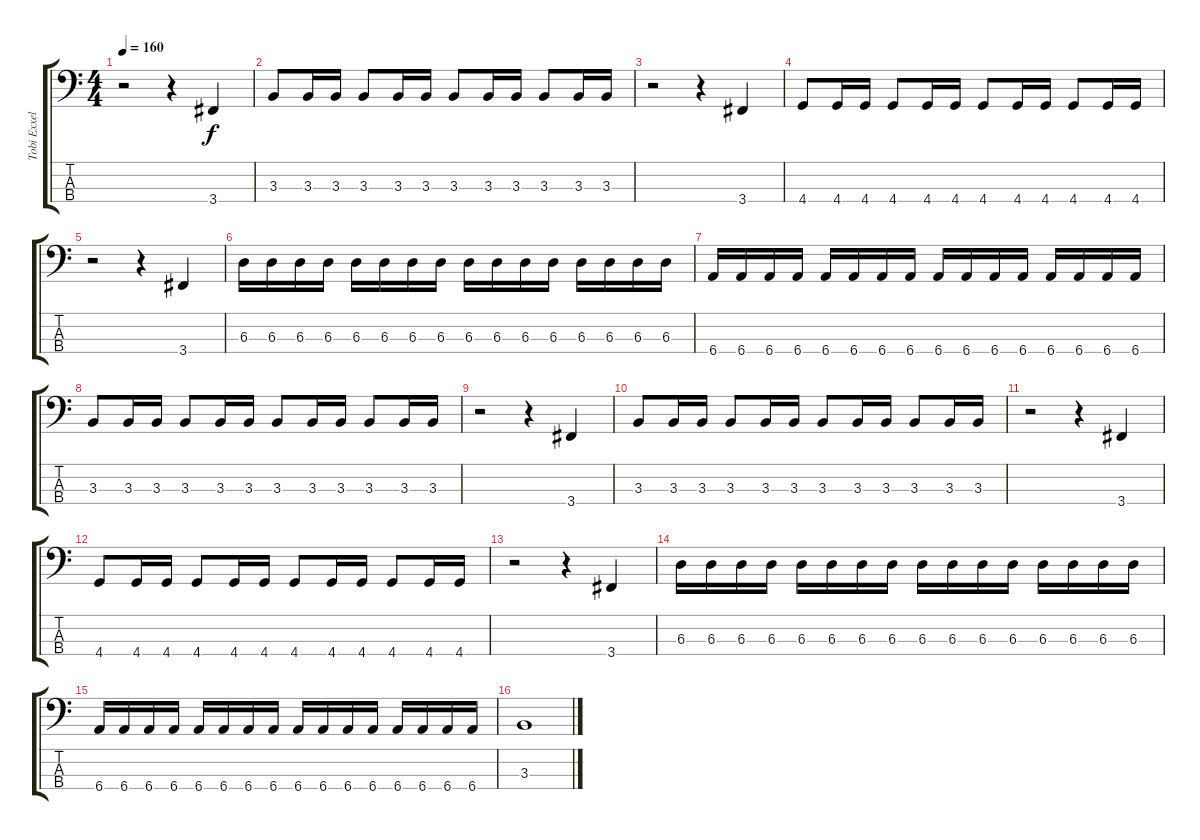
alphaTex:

\track ("Tobi Exxel" "Tobi Exxel") {instrument electricbassfinger}
\staff {score tabs}
\tuning (Gb2 Db2 Ab1 Eb1) {hide}
\ts (4 4)
\tempo 160
\clef f4
\ks c
r.2{dy f} r.4 3.4.4 |
3.3.8 3.3.16 3.3.16 3.3.8 3.3.16 3.3.16 3.3.8 3.3.16 3.3.16 3.3.8 3.3.16 3.3.16 |
r.2 r.4 3.4.4 |
4.4.8 4.4.16 4.4.16 4.4.8 4.4.16 4.4.16 4.4.8 4.4.16 4.4.16 4.4.8 4.4.16 4.4.16 |
r.2 r.4 3.4.4 |
6.3.16 6.3.16 6.3.16 6.3.16 6.3.16 6.3.16 6.3.16 6.3.16 6.3.16 6.3.16 6.3.16 6.3.16 6.3.16 6.3.16 6.3.16 6.3.16 |
6.4.16 6.4.16 6.4.16 6.4.16 6.4.16 6.4.16 6.4.16 6.4.16 6.4.16 6.4.16 6.4.16 6.4.16 6.4.16 6.4.16 6.4.16 6.4.16 |
3.3.8 3.3.16 3.3.16 3.3.8 3.3.16 3.3.16 3.3.8 3.3.16 3.3.16 3.3.8 3.3.16 3.3.16 |
r.2 r.4 3.4.4 |
3.3.8 3.3.16 3.3.16 3.3.8 3.3.16 3.3.16 3.3.8 3.3.16 3.3.16 3.3.8 3.3.16 3.3.16 |
r.2 r.4 3.4.4 |
4.4.8 4.4.16 4.4.16 4.4.8 4.4.16 4.4.16 4.4.8 4.4.16 4.4.16 4.4.8 4.4.16 4.4.16 |
r.2 r.4 3.4.4 |
6.3.16 6.3.16 6.3.16 6.3.16 6.3.16 6.3.16 6.3.16 6.3.16 6.3.16 6.3.16 6.3.16 6.3.16 6.3.16 6.3.16 6.3.16 6.3.16 |
6.4.16 6.4.16 6.4.16 6.4.16 6.4.16 6.4.16 6.4.16 6.4.16 6.4.16 6.4.16 6.4.16 6.4.16 6.4.16 6.4.16 6.4.16 6.4.16 |
3.3.1
